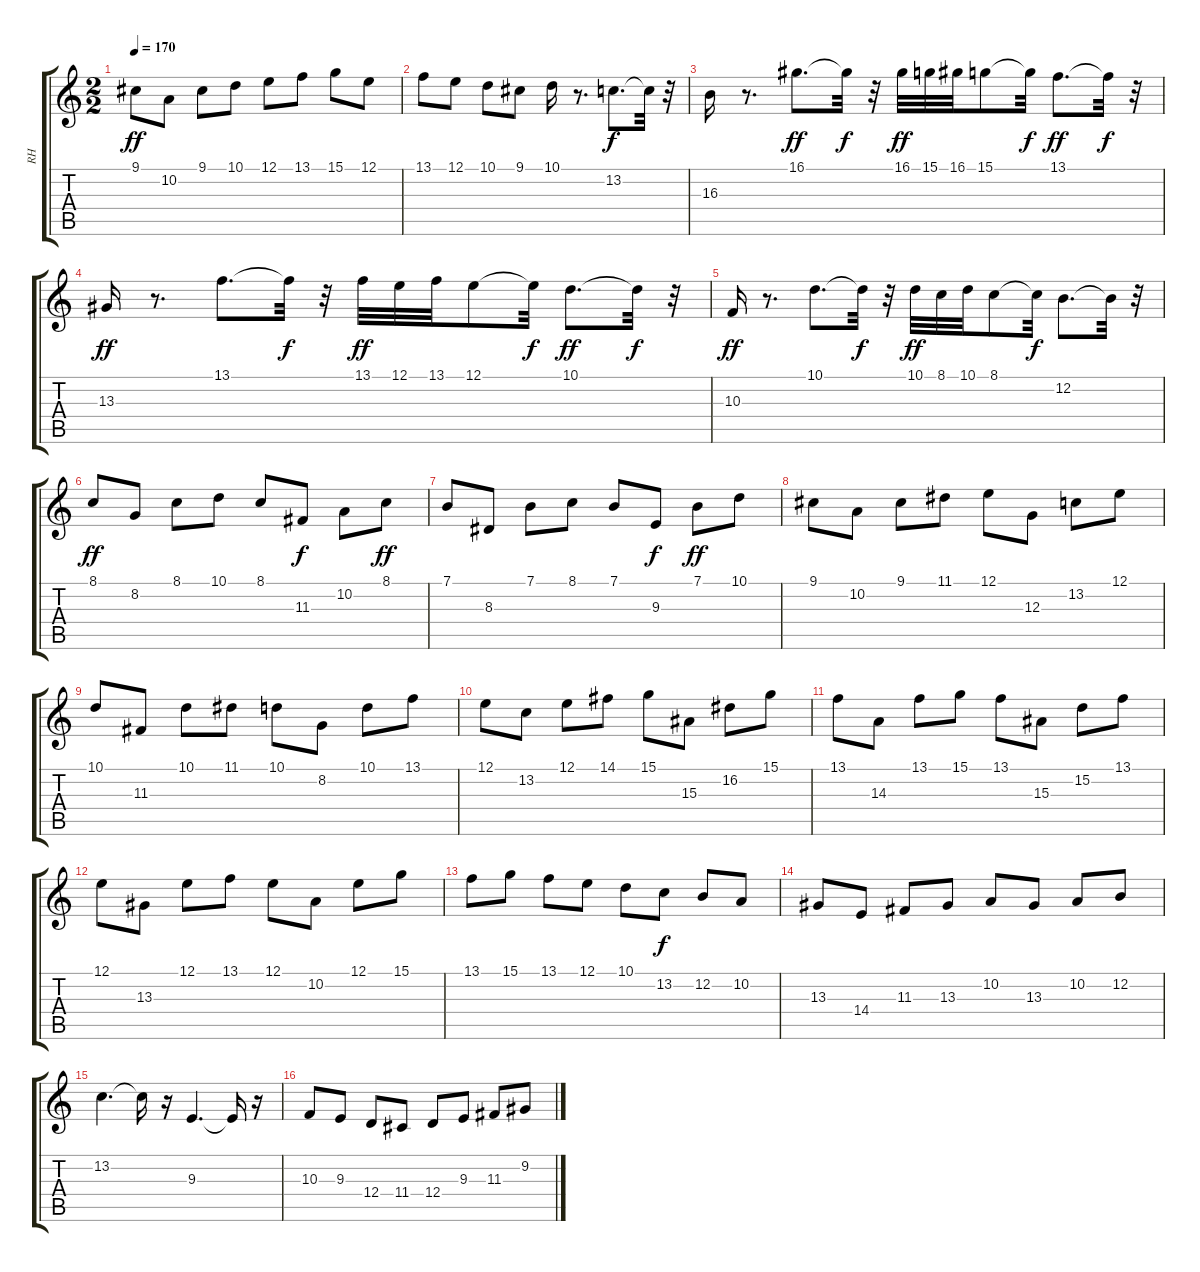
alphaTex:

\track ("RH" "RH") {instrument harpsichord}
\staff {score tabs}
\tuning (E4 B3 G3 D3 A2 E2) {hide}
\ts (2 2)
\tempo 170
\clef g2
\ks c
9.1.8{dy ff} 10.2.8 9.1.8 10.1.8 12.1.8 13.1.8 15.1.8 12.1.8 |
13.1.8 12.1.8 10.1.8 9.1.8 10.1.16 r.8{d} 13.2.8{d dy f} 13.2{t}.32 r.32 |
16.3.16 r.8{d} 16.1.8{d dy ff} 16.1{t}.32{dy f} r.32 16.1.32{dy ff} 15.1.32 16.1.32 15.1.8 15.1{t}.32{dy f} 13.1.8{d dy ff} 13.1{t}.32{dy f} r.32 |
13.3.16{dy ff} r.8{d} 13.1.8{d} 13.1{t}.32{dy f} r.32 13.1.32{dy ff} 12.1.32 13.1.32 12.1.8 12.1{t}.32{dy f} 10.1.8{d dy ff} 10.1{t}.32{dy f} r.32 |
10.3.16{dy ff} r.8{d} 10.1.8{d} 10.1{t}.32{dy f} r.32 10.1.32{dy ff} 8.1.32 10.1.32 8.1.8 8.1{t}.32{dy f} 12.2.8{d} 12.2{t}.32 r.32 |
8.1.8{dy ff} 8.2.8 8.1.8 10.1.8 8.1.8 11.3.8{dy f} 10.2.8 8.1.8{dy ff} |
7.1.8 8.3.8 7.1.8 8.1.8 7.1.8 9.3.8{dy f} 7.1.8{dy ff} 10.1.8 |
9.1.8 10.2.8 9.1.8 11.1.8 12.1.8 12.3.8 13.2.8 12.1.8 |
10.1.8 11.3.8 10.1.8 11.1.8 10.1.8 8.2.8 10.1.8 13.1.8 |
12.1.8 13.2.8 12.1.8 14.1.8 15.1.8 15.3.8 16.2.8 15.1.8 |
13.1.8 14.3.8 13.1.8 15.1.8 13.1.8 15.3.8 15.2.8 13.1.8 |
12.1.8 13.3.8 12.1.8 13.1.8 12.1.8 10.2.8 12.1.8 15.1.8 |
13.1.8 15.1.8 13.1.8 12.1.8 10.1.8 13.2.8{dy f} 12.2.8 10.2.8 |
13.3.8 14.4.8 11.3.8 13.3.8 10.2.8 13.3.8 10.2.8 12.2.8 |
13.2.4{d} 13.2{t}.16 r.16 9.3.4{d} 9.3{t}.16 r.16 |
10.3.8 9.3.8 12.4.8 11.4.8 12.4.8 9.3.8 11.3.8 9.2.8
